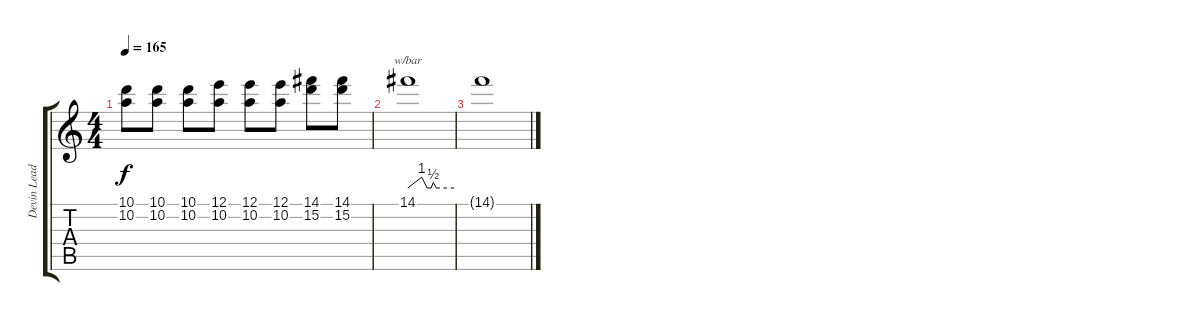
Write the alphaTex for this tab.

\track ("Devin Lead" "Devin Lead") {instrument distortionguitar}
\staff {score tabs}
\tuning (E4 B3 G3 D3 A2 D2) {hide}
\ts (4 4)
\tempo 165
\clef g2
\ks c
(10.1 10.2).8{dy f} (10.1 10.2).8 (10.1 10.2).8 (12.1 10.2).8 (12.1 10.2).8 (12.1 10.2).8 (14.1 15.2).8 (14.1 15.2).8 |
14.1.1{tbe (custom default 0 0 18 4 25 0 30 0 33 2 37 0 60 0)} |
14.1{t}.1
